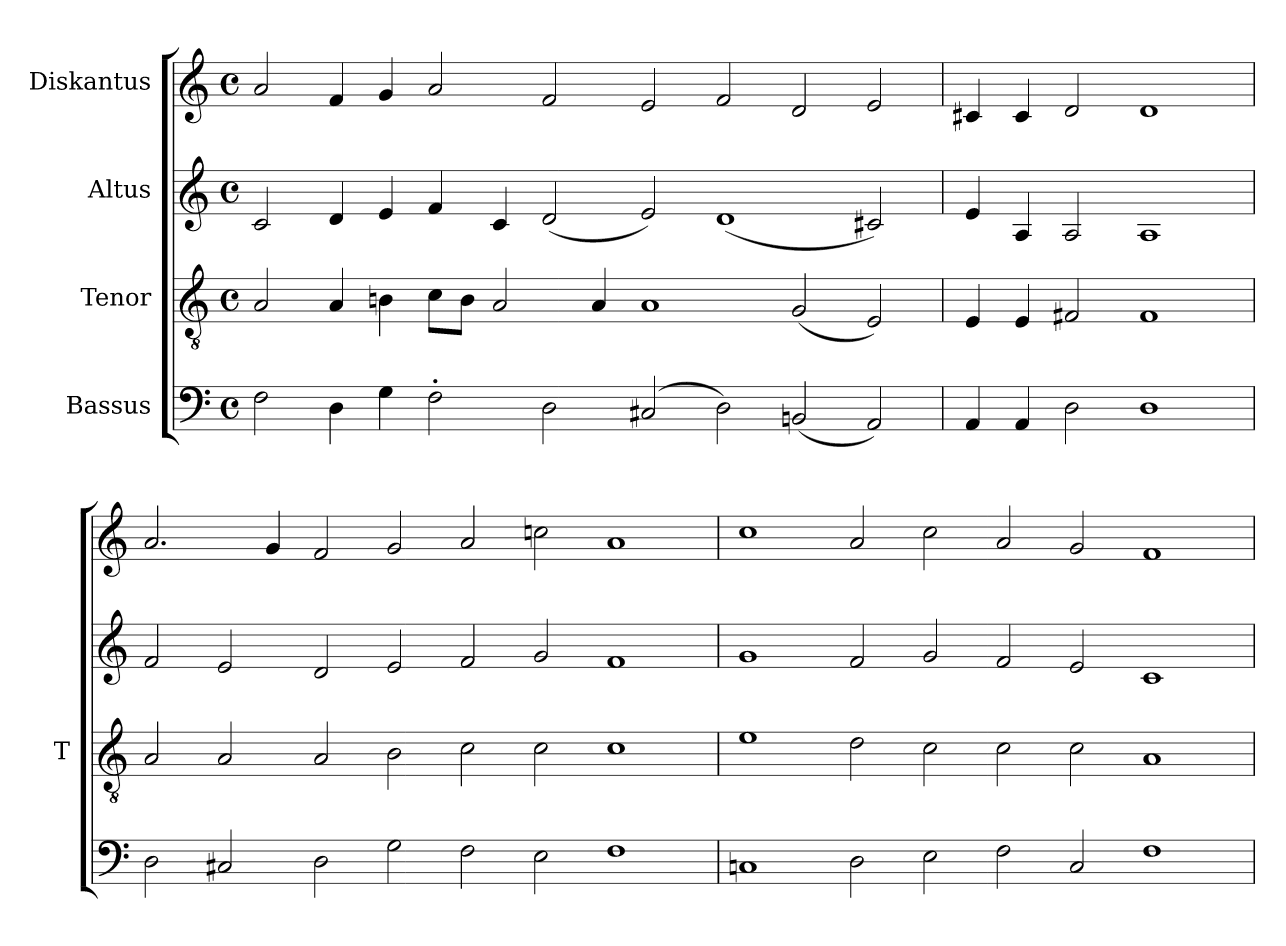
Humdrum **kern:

**kern	**kern	**kern	**kern
*part4	*part3	*part2	*part1
*staff4	*staff3	*staff2	*staff1
*I"Bassus	*I"Tenor	*I"Altus	*I"Diskantus
*	*I'T	*	*
*clefF4	*clefGv2	*clefG2	*clefG2
*k[]	*k[]	*k[]	*k[]
*M2/2	*M2/2	*M2/2	*M2/2
*met(c)	*met(c)	*met(c)	*met(c)
=	=	=	=
2F	2A	2c	2a
4D	4A	4d	4f
4G	4Bn	4e	4g
2F'	8cL	4f	2a
.	8BJ	.	.
.	2A	4c	.
2D	.	(2d	2f
.	4A	.	.
(2C#X	1A	2e)	2e
2D)	.	(1d	2f
(2BBn	(2G	.	2d
2AA)	2E)	2c#X)	2e
=	=	=	=
4AA	4E	4e	4c#X
4AA	4E	4A	4c#
2D	2F#X	2A	2d
1D	1F#	1A	1d
=	=	=	=
2D	2A	2f	2.a
2C#X	2A	2e	.
.	.	.	4g
2D	2A	2d	2f
2G	2B	2e	2g
2F	2c	2f	2a
2E	2c	2g	2ccn
1F	1c	1f	1a
=	=	=	=
1Cn	1e	1g	1cc
2D	2d	2f	2a
2E	2c	2g	2cc
2F	2c	2f	2a
2C	2c	2e	2g
1F	1A	1c	1f
=	=	=	=
*-	*-	*-	*-
